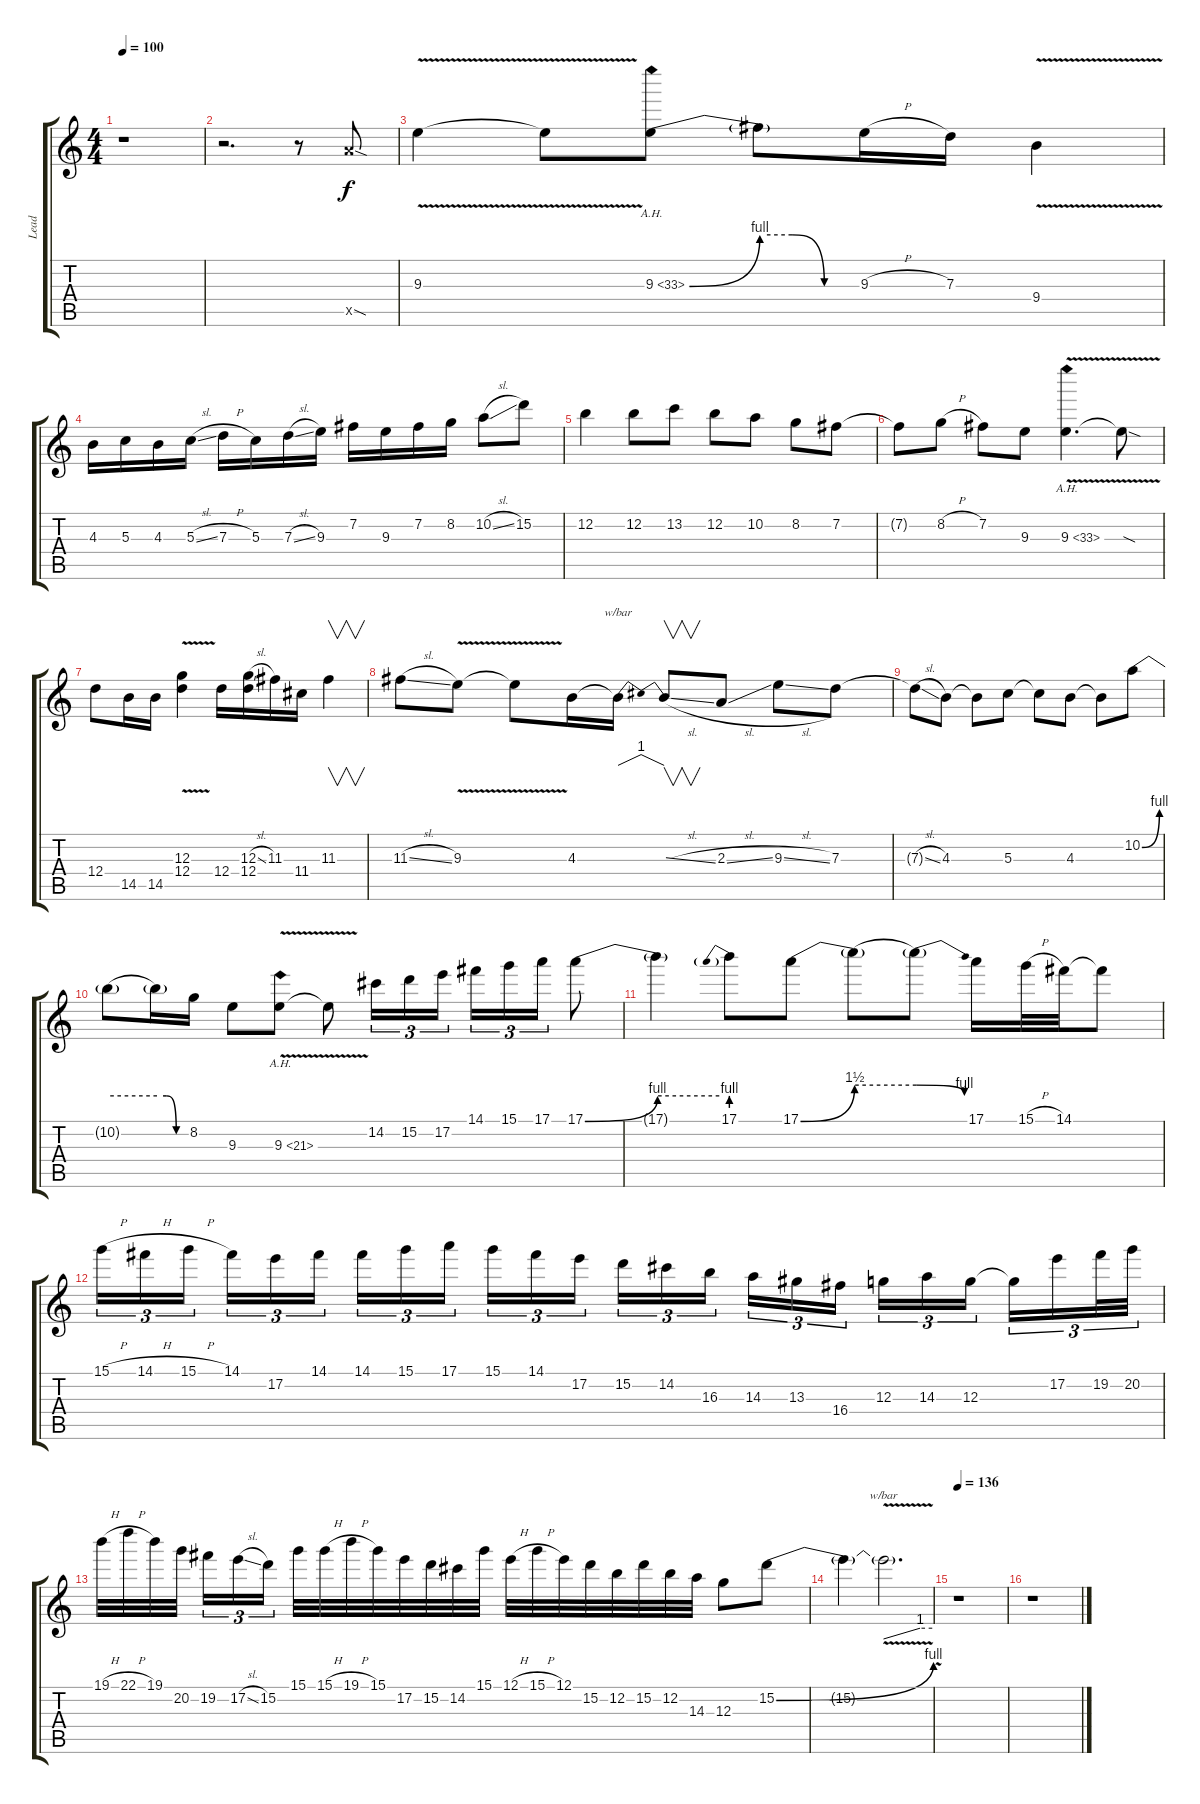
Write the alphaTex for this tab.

\track ("Lead" "Lead") {instrument overdrivenguitar}
\staff {score tabs}
\tuning (E4 B3 G3 D3 A2 E2) {hide}
\ts (4 4)
\tempo 100
\clef g2
\ks c
r.1{dy f} |
r.2{d} r.8 12.5{sod x}.8 |
9.3{v}.4 9.3{t}.8 9.3{be (bend 0 0 60 4) ah 24}.8 9.3{be (custom 0 4 20 4 40 0 60 0) t}.8 9.3{h}.16 7.3.16 9.4{v}.4 |
4.3.16 5.3.16 4.3.16 5.3{sl}.16 7.3{h}.16 5.3.16 7.3{sl}.16 9.3.16 7.2.16 9.3.16 7.2.16 8.2.16 10.2{sl}.8 15.2.8 |
12.2.4 12.2.8 13.2.8 12.2.8 10.2.8 8.2.8 7.2.8 |
7.2{t}.8 8.2{h}.8 7.2.8 9.3.8 9.3{ah 24 v}.4{d} 9.3{sod t}.8 |
12.4.8 14.5.16 14.5.16 (12.3{v} 12.4{v}).4 12.4.16 (12.3{sl} 12.4).16 11.3.16 11.4.16 11.3.4{v} |
11.3{sl}.8 9.3{v}.8 9.3{t}.8 4.3.16 4.3{t}.16{tbe (dip default 0 0 30 4 60 0)} 4.3{sl t}.8{v} 2.3{sl}.8 9.3{sl}.8 7.3.8 |
7.3{sl t}.8 4.3.8 4.3{t}.8 5.3.8 5.3{t}.8 4.3.8 4.3{t}.8 10.2{be (bend 0 0 60 4)}.8 |
10.2{be (hold 0 4 60 4) t}.8 10.2{be (custom 0 4 20 4 40 0 60 0) t}.16 8.2.16 9.3.8 9.3{ah 12 v}.8 9.3{t}.8 14.2.16{tu (3 2)} 15.2.16{tu (3 2)} 17.2.16{tu (3 2)} 14.1.16{tu (3 2)} 15.1.16{tu (3 2)} 17.1.16{tu (3 2)} 17.1{be (bend 0 0 60 4)}.8 |
17.1{be (hold 0 4 60 4) t}.4 17.1{be (prebend 0 4 60 4)}.8 17.1{be (bend 0 0 60 6)}.8 17.1{be (hold 0 6 60 6) t}.8 17.1{be (release 0 6 60 4) t}.8 17.1.16 15.1{h}.32 14.1.32 14.1{t}.8 |
15.1{h}.16{tu (3 2)} 14.1{h}.16{tu (3 2)} 15.1{h}.16{tu (3 2) beam splitsecondary} 14.1.16{tu (3 2)} 17.2.16{tu (3 2)} 14.1.16{tu (3 2)} 14.1.16{tu (3 2)} 15.1.16{tu (3 2)} 17.1.16{tu (3 2) beam splitsecondary} 15.1.16{tu (3 2)} 14.1.16{tu (3 2)} 17.2.16{tu (3 2)} 15.2.16{tu (3 2)} 14.2.16{tu (3 2)} 16.3.16{tu (3 2) beam splitsecondary} 14.3.16{tu (3 2)} 13.3.16{tu (3 2)} 16.4.16{tu (3 2)} 12.3.16{tu (3 2)} 14.3.16{tu (3 2)} 12.3.16{tu (3 2) beam splitsecondary} 12.3{t}.16{tu (3 2)} 17.2.16{tu (3 2)} 19.2.32{tu (3 2)} 20.2.32{tu (3 2)} |
19.1{h}.32 22.1{h}.32 19.1.32 20.2.32{beam splitsecondary} 19.2.16{tu (3 2)} 17.2{sl}.16{tu (3 2)} 15.2.16{tu (3 2)} 15.1.32 15.1{h}.32 19.1{h}.32 15.1.32 17.2.32 15.2.32 14.2.32 15.1.32 12.1{h}.32 15.1{h}.32 12.1.32 15.2.32 12.2.32 15.2.32 12.2.32 14.3.32 12.3.8 15.2{be (bend 0 0 60 4)}.8 |
15.2{t}.4 15.2{v t}.2{d tbe (custom default 0 0 45 4 60 4)} |
\tempo 136
r.1 |
r.1
